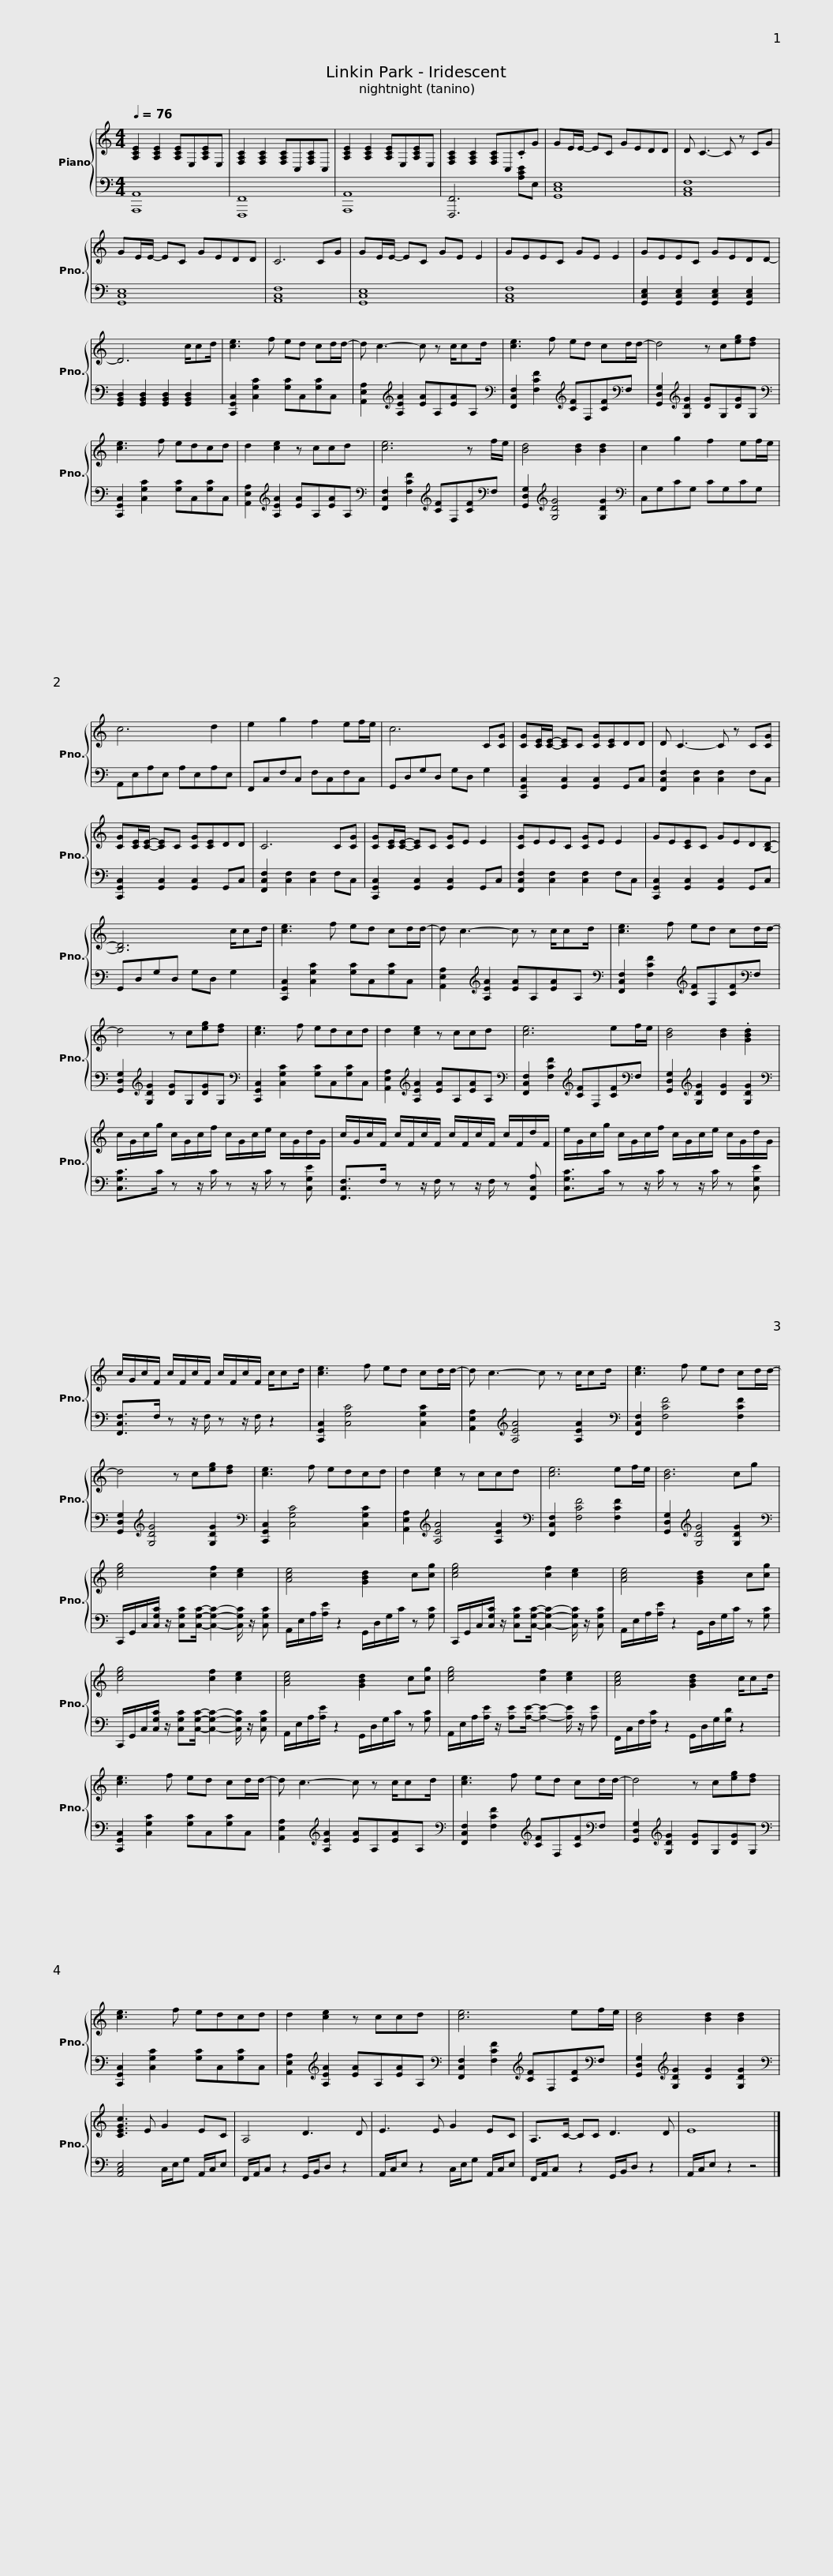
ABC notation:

X:1
%%score { 1 | 2 }
L:1/8
Q:1/4=76
M:4/4
I:linebreak $
K:C
V:1 treble
V:2 bass
V:1
 [A,CE]2 [A,CE]2 [A,CE]E,[A,CE]E, | [F,A,C]2 [F,A,C]2 [F,A,C]C,[F,A,C]C, | [A,CE]2 [A,CE]2 [A,CE]E,[A,CE]E, | [F,A,C]2 [F,A,C]2 [F,A,C]C,.CG | GE/E/- EC GEDD |$ %5
 D C3- C z CG | GE/E/- EC GEDD | C6 CG | GE/E/- EC GE E2 | GEEC GE E2 | %10
 GEEC GEDD- |$ D6 c/cd/ | [ce]3 f ed cd/d/- | d c3- c z c/cd/ | [ce]3 f ed cd/d/- | %15
 d4 z c[eg][df] |$ [ce]3 f edcd | d2 [ce]2 z ccd | [ce]6 z f/e/ | [Bd]4 [Bd]2 [Bd]2 |$ %20
 c2 g2 f2 ef/e/ | c6 d2 | e2 g2 f2 ef/e/ | c6 C[CG] |$ [CG][CE]/[CE]/- [CE]C [CG][CE]DD | %25
 D C3- C z C[CG] | [CG][CE]/[CE]/- [CE]C [CG][CE]DD | C6 C[CG] |$ [CG][CE]/[CE]/- [CE]C [CG]E E2 | [CG]EEC [CG]E E2 | %30
 GE[CE]C GED[B,D]- | [B,D]6 c/cd/ | [ce]3 f ed cd/d/- |$ d c3- c z c/cd/ | [ce]3 f ed cd/d/- | %35
 d4 z c[eg][df] | [ce]3 f edcd |$ d2 [ce]2 z ccd | [ce]6 ef/e/ | [Bd]4 [Bd]2 .[GBd]2 | %40
 c/G/c/g/ c/G/c/f/ c/G/c/e/ c/G/d/G/ |$ c/G/c/F/ c/F/c/F/ c/F/c/F/ c/F/d/F/ | e/G/c/g/ c/G/c/f/ c/G/c/e/ c/G/d/G/ | c/G/c/F/ c/F/c/F/ c/F/c/F/ c/cd/ |$ [ce]3 f ed cd/d/- | %45
 d c3- c z c/cd/ | [ce]3 f ed cd/d/- | d4 z c[eg][df] | [ce]3 f edcd |$ d2 [ce]2 z ccd | %50
 [ce]6 ef/e/ | [Bd]6 cg | [ceg]4 [cf]2 [ce]2 |$ [Ace]4 [GBd]2 c[cg] | [ceg]4 [cf]2 [ce]2 | %55
 [Ace]4 [GBd]2 c[cg] |$ [ceg]4 [cf]2 [ce]2 | [Ace]4 [GBd]2 c[cg] | [ceg]4 [cf]2 [ce]2 |$ [Ace]4 [GBd]2 c/cd/ | %60
 [ce]3 f ed cd/d/- | d c3- c z c/cd/ | [ce]3 f ed cd/d/- |$ d4 z c[eg][df] | [ce]3 f edcd | %65
 d2 [ce]2 z ccd | [ce]6 ef/e/ | [Bd]4 [Bd]2 [Bd]2 |$ [CEGc]3 E G2 EC | A,4 D3 D | %70
 E3 E G2 EC | A,>C- CC D3 D |$ E8 |] %73
V:2
 [A,,,A,,]8 | [F,,,F,,]8 | [A,,,A,,]8 | [F,,,F,,]6 [A,CE]E, | [G,,C,E,]8 |$ %5
 [A,,C,F,]8 | [G,,C,E,]8 | [A,,C,F,]8 | [G,,C,E,]8 | [A,,C,F,]8 | %10
 [G,,C,E,]2 [G,,C,E,]2 [G,,C,E,]2 [G,,C,E,]2 |$ [G,,B,,D,]2 [G,,B,,D,]2 [G,,B,,D,]2 [G,,B,,D,]2 | [C,,G,,C,]2 [C,G,C]2 [G,C]C,[G,C]C, | [A,,E,A,]2[K:treble] [A,EA]2 [EA]A,[EA]A, |[K:bass] [F,,C,F,]2 [F,CF]2[K:treble] [CF]F,[CF][K:bass]F, | %15
 [G,,D,G,]2[K:treble] [G,DG]2 [DG]G,[DG]G, |$[K:bass] [C,,G,,C,]2 [C,G,C]2 [G,C]C,[G,C]C, | [A,,E,A,]2[K:treble] [A,EA]2 [EA]A,[EA]A, |[K:bass] [F,,C,F,]2 [F,CF]2[K:treble] [CF]F,[CF][K:bass]F, | [G,,D,G,]2[K:treble] [G,DG]4 [G,DG]2 |$ %20
[K:bass] C,G,CG, CG,CG, | A,,E,A,E, A,E,A,E, | F,,C,F,C, F,C,F,C, | G,,D,G,D, G,D, G,2 |$ [C,,G,,C,]2 [G,,C,]2 [G,,C,]2 G,,C, | %25
 [F,,C,F,]2 [C,F,]2 [C,F,]2 F,C, | [C,,G,,C,]2 [G,,C,]2 [G,,C,]2 G,,C, | [F,,C,F,]2 [C,F,]2 [C,F,]2 F,C, |$ [C,,G,,C,]2 [G,,C,]2 [G,,C,]2 G,,C, | [F,,C,F,]2 [C,F,]2 [C,F,]2 F,C, | %30
 [C,,G,,C,]2 [G,,C,]2 [G,,C,]2 G,,C, | G,,D,G,D, G,D, G,2 | [C,,G,,C,]2 [C,G,C]2 [G,C]C,[G,C]C, |$ [A,,E,A,]2[K:treble] [A,EA]2 [EA]A,[EA]A, |[K:bass] [F,,C,F,]2 [F,CF]2[K:treble] [CF]F,[CF][K:bass]F, | %35
 [G,,D,G,]2[K:treble] [G,DG]2 [DG]G,[DG]G, |[K:bass] [C,,G,,C,]2 [C,G,C]2 [G,C]C,[G,C]C, |$ [A,,E,A,]2[K:treble] [A,EA]2 [EA]A,[EA]A, |[K:bass] [F,,C,F,]2 [F,CF]2[K:treble] [CF]F,[CF][K:bass]F, | [G,,D,G,]2[K:treble] [G,DG]2 [DG]2 [G,DG]2 | %40
[K:bass] [C,G,C]>C z z/ C/ z z/ C/ z [C,G,E] |$ [F,,C,F,]>F, z z/ F,/ z z/ F,/ z [F,,C,A,] | [C,G,C]>C z z/ C/ z z/ C/ z [C,G,E] | [F,,C,F,]>F, z z/ F,/ z z/ F,/ z2 |$ [C,,G,,C,]2 [C,G,C]4 [C,G,C]2 | %45
 [A,,E,A,]2[K:treble] [A,EA]4 [A,EA]2 |[K:bass] [F,,C,F,]2 [F,CF]4 [F,CF]2 | [G,,D,G,]2[K:treble] [G,DG]4 [G,DG]2 |[K:bass] [C,,G,,C,]2 [C,G,C]4 [C,G,C]2 |$ [A,,E,A,]2[K:treble] [A,EA]4 [A,EA]2 | %50
[K:bass] [F,,C,F,]2 [F,CF]4 [F,CF]2 | [G,,D,G,]2[K:treble] [G,DG]4 [G,DG]2 |[K:bass] C,,/G,,/C,/[C,G,C]/ z/ [C,G,C][C,G,C]/- [C,G,C]2- [C,G,C]/ z/ [C,G,C] |$ A,,/E,/A,/[A,E]/ z2 G,,/D,/G,/C/ z [G,C] | C,,/G,,/C,/[C,G,C]/ z/ [C,G,C][C,G,C]/- [C,G,C]2- [C,G,C]/ z/ [C,G,C] | %55
 A,,/E,/A,/[A,E]/ z2 G,,/D,/G,/C/ z [G,C] |$ C,,/G,,/C,/[C,G,C]/ z/ [C,G,C][C,G,C]/- [C,G,C]2- [C,G,C]/ z/ [C,G,C] | A,,/E,/A,/[A,E]/ z2 G,,/D,/G,/C/ z [G,C] | A,,/E,/A,/[A,E]/ z/ [A,E][A,E]/- [A,E]2- [A,E]/ z/ [A,E] |$ F,,/C,/F,/[F,C]/ z2 G,,/D,/G,/[G,D]/ z2 | %60
 [C,,G,,C,]2 [C,G,C]2 [G,C]C,[G,C]C, | [A,,E,A,]2[K:treble] [A,EA]2 [EA]A,[EA]A, |[K:bass] [F,,C,F,]2 [F,CF]2[K:treble] [CF]F,[CF][K:bass]F, |$ [G,,D,G,]2[K:treble] [G,DG]2 [DG]G,[DG]G, |[K:bass] [C,,G,,C,]2 [C,G,C]2 [G,C]C,[G,C]C, | %65
 [A,,E,A,]2[K:treble] [A,EA]2 [EA]A,[EA]A, |[K:bass] [F,,C,F,]2 [F,CF]2[K:treble] [CF]F,[CF][K:bass]F, | [G,,D,G,]2[K:treble] [G,DG]2 [DG]2 [G,DG]2 |$[K:bass] [A,,C,E,]4 C,/E,/G, A,,/C,/E, | F,,/A,,/C, z2 G,,/B,,/D, z2 | %70
 A,,/C,/E, z2 C,/E,/G, A,,/C,/E, | F,,/A,,/C, z2 G,,/B,,/D, z2 |$ A,,/C,/E, z2 z4 |] %73
